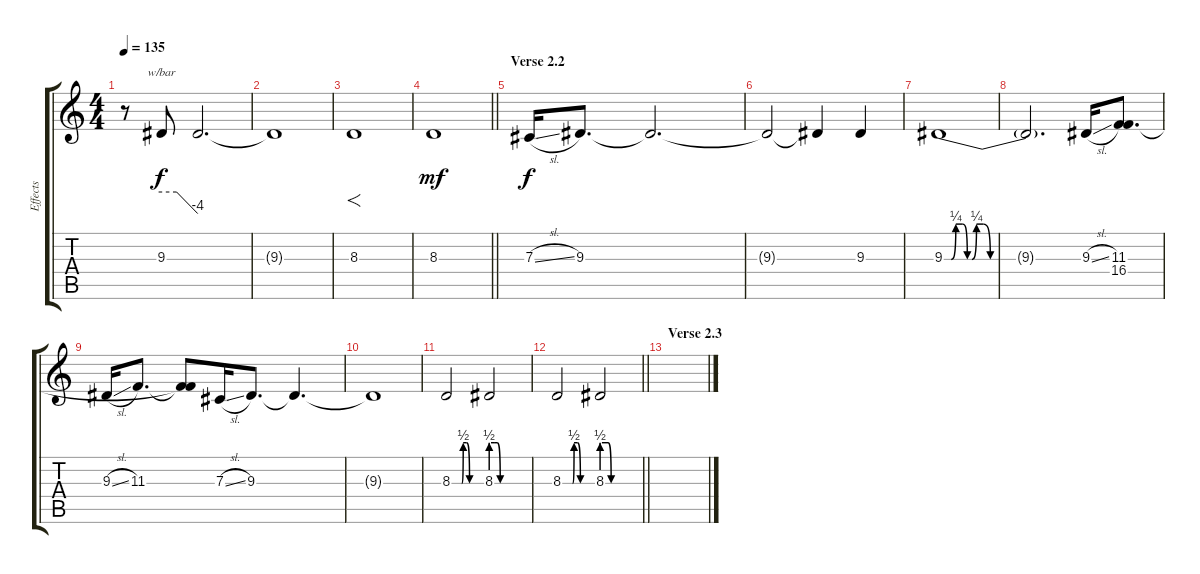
\track ("Effects" "Effects") {instrument lead3calliope}
\staff {score tabs}
\tuning (Eb4 Bb3 Gb3 Db3 Ab2 Eb2) {hide}
\ts (4 4)
\tempo 135
\clef g2
\ks c
r.8{dy f volume 0} 9.3.8{tbe (custom default 0 0 25 0 60 -16) volume 11} 9.3{t}.2{d} |
9.3{t}.1{volume 0} |
8.3.1{f volume 13} |
\barLineRight lightlight
8.3.1{dy mf} |
\section ("" "Verse 2.2")
7.3{sl}.16{dy f} 9.3.8{d} 9.3{t}.2{d} |
9.3{t}.2 9.3{t}.4 9.3.4 |
9.3{be (custom 0 0 3 0 5 1 8 1 10 0 12 0 14 1 17 1 20 0 30 0 60 0)}.1 |
9.3{t}.2{d} 9.3{sl}.16 (11.3 16.4).8{d} |
9.3{sl}.16 11.3.8{d} (11.3{t} 16.4{t}).8 7.3{sl}.16 9.3.8{d} 9.3{t}.4{d} |
9.3{t}.1 |
8.3{be (custom 0 0 8 0 15 0 20 0 23 2 30 2 36 0 60 0)}.2 8.3{be (custom 0 2 5 2 10 2 15 0 30 0 60 0)}.2 |
\barLineRight lightlight
8.3{be (custom 0 0 8 0 15 0 20 0 23 2 30 2 36 0 60 0)}.2 8.3{be (custom 0 2 5 2 10 2 15 0 30 0 60 0)}.2 |
\section ("" "Verse 2.3")
